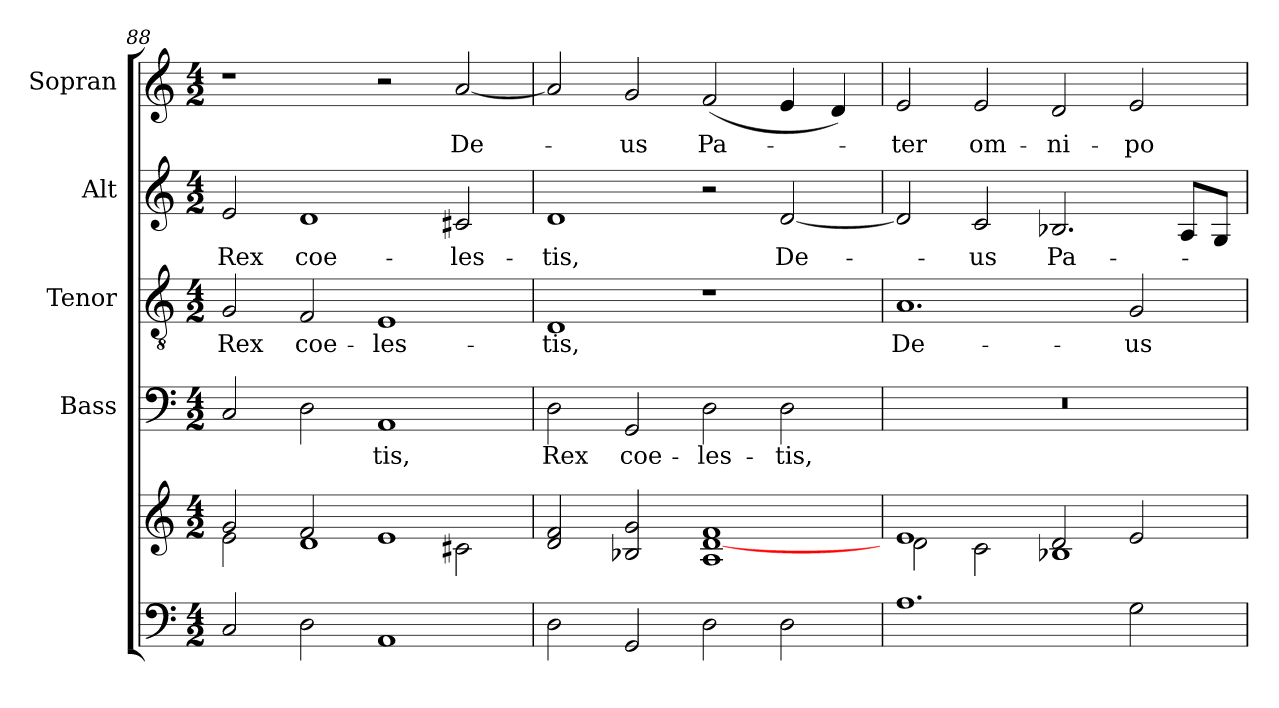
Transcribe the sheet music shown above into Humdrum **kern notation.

**kern	**kern	**kern	**text	**kern	**text	**kern	**text	**kern	**text
*part5	*part5	*part4	*part4	*part3	*part3	*part2	*part2	*part1	*part1
*staff6	*staff5	*staff4	*staff4	*staff3	*staff3	*staff2	*staff2	*staff1	*staff1
*	*	*I"Bass	*	*I"Tenor	*	*I"Alt	*	*I"Sopran	*
*	*	*I'B.	*	*I'T.	*	*I'A.	*	*I'S.	*
!!LO:PB:g=z
*clefF4	*clefG2	*clefF4	*	*clefGv2	*	*clefG2	*	*clefG2	*
*k[]	*k[]	*k[]	*	*k[]	*	*k[]	*	*k[]	*
*C:	*C:	*C:	*	*C:	*	*C:	*	*C:	*
*M4/2	*M4/2	*M4/2	*	*M4/2	*	*M4/2	*	*M4/2	*
=88	=88	=88	=88	=88	=88	=88	=88	=88	=88
*	*^	*	*	*	*	*	*	*	*
!	!	!	!	!	!	!LO:LY:b	!	!LO:LY:b	!	!
2C/	2g/	2e\	2C/	.	2G/	Rex	2e/	Rex	1r	.
!	!	!	!	!	!	!LO:LY:b	!	!LO:LY:b	!	!
2D\	2f/	1d	2D\	.	2F/	coe-	1d	coe-	.	.
!	!	!	!	!LO:LY:b	!	!LO:LY:b	!	!	!	!
1AA	1e	.	1AA	-tis,	1E	-les-	.	.	2r	.
!	!	!	!	!	!	!	!	!LO:LY:b	!	!LO:LY:b
.	.	2c#X\	.	.	.	.	2c#X/	-les-	[2a/	De-
=89	=89	=89	=89	=89	=89	=89	=89	=89	=89	=89
!	!	!	!	!LO:LY:b	!	!LO:LY:b	!	!LO:LY:b	!	!
*	*v	*v	*	*	*	*	*	*	*	*
2D\	2d/ 2f/	2D\	Rex	1D	-tis,	1d	-tis,	2a/]	.
!	!	!	!LO:LY:b	!	!	!	!	!	!LO:LY:b
2GG/	2B-X/ 2g/	2GG/	coe-	.	.	.	.	2g/	-us
!	!	!	!LO:LY:b	!	!	!	!	!	!LO:LY:b
2D\	1A [1d 1f	2D\	-les-	1r	.	2r	.	(<2f/	Pa-
!	!	!	!LO:LY:b	!	!	!	!LO:LY:b	!	!
2D\	.	2D\	-tis,	.	.	[2d/	De-	4e/	.
.	.	.	.	.	.	.	.	4d/)	.
=90	=90	=90	=90	=90	=90	=90	=90	=90	=90
*	*^	*	*	*	*	*	*	*	*
!	!	!	!	!	!	!LO:LY:b	!	!	!	!LO:LY:b
1.A	1e	2d\	0r	.	1.A	De-	2d/]	.	2e/	-ter
!	!	!	!	!	!	!	!	!LO:LY:b	!	!LO:LY:b
.	.	2c\	.	.	.	.	2c/	-us	2e/	om-
!	!	!	!	!	!	!	!	!LO:LY:b	!	!LO:LY:b
.	2d/	1B-X	.	.	.	.	2.B-X/	Pa-	2d/	-ni-
!	!	!	!	!	!	!LO:LY:b	!	!	!	!LO:LY:b
2G\	2e/	.	.	.	2G/	-us	.	.	2e/	-po-
.	.	.	.	.	.	.	8A/L	.	.	.
.	.	.	.	.	.	.	8G/J	.	.	.
*	*v	*v	*	*	*	*	*	*	*	*
=	=	=	=	=	=	=	=	=	=
*-	*-	*-	*-	*-	*-	*-	*-	*-	*-
